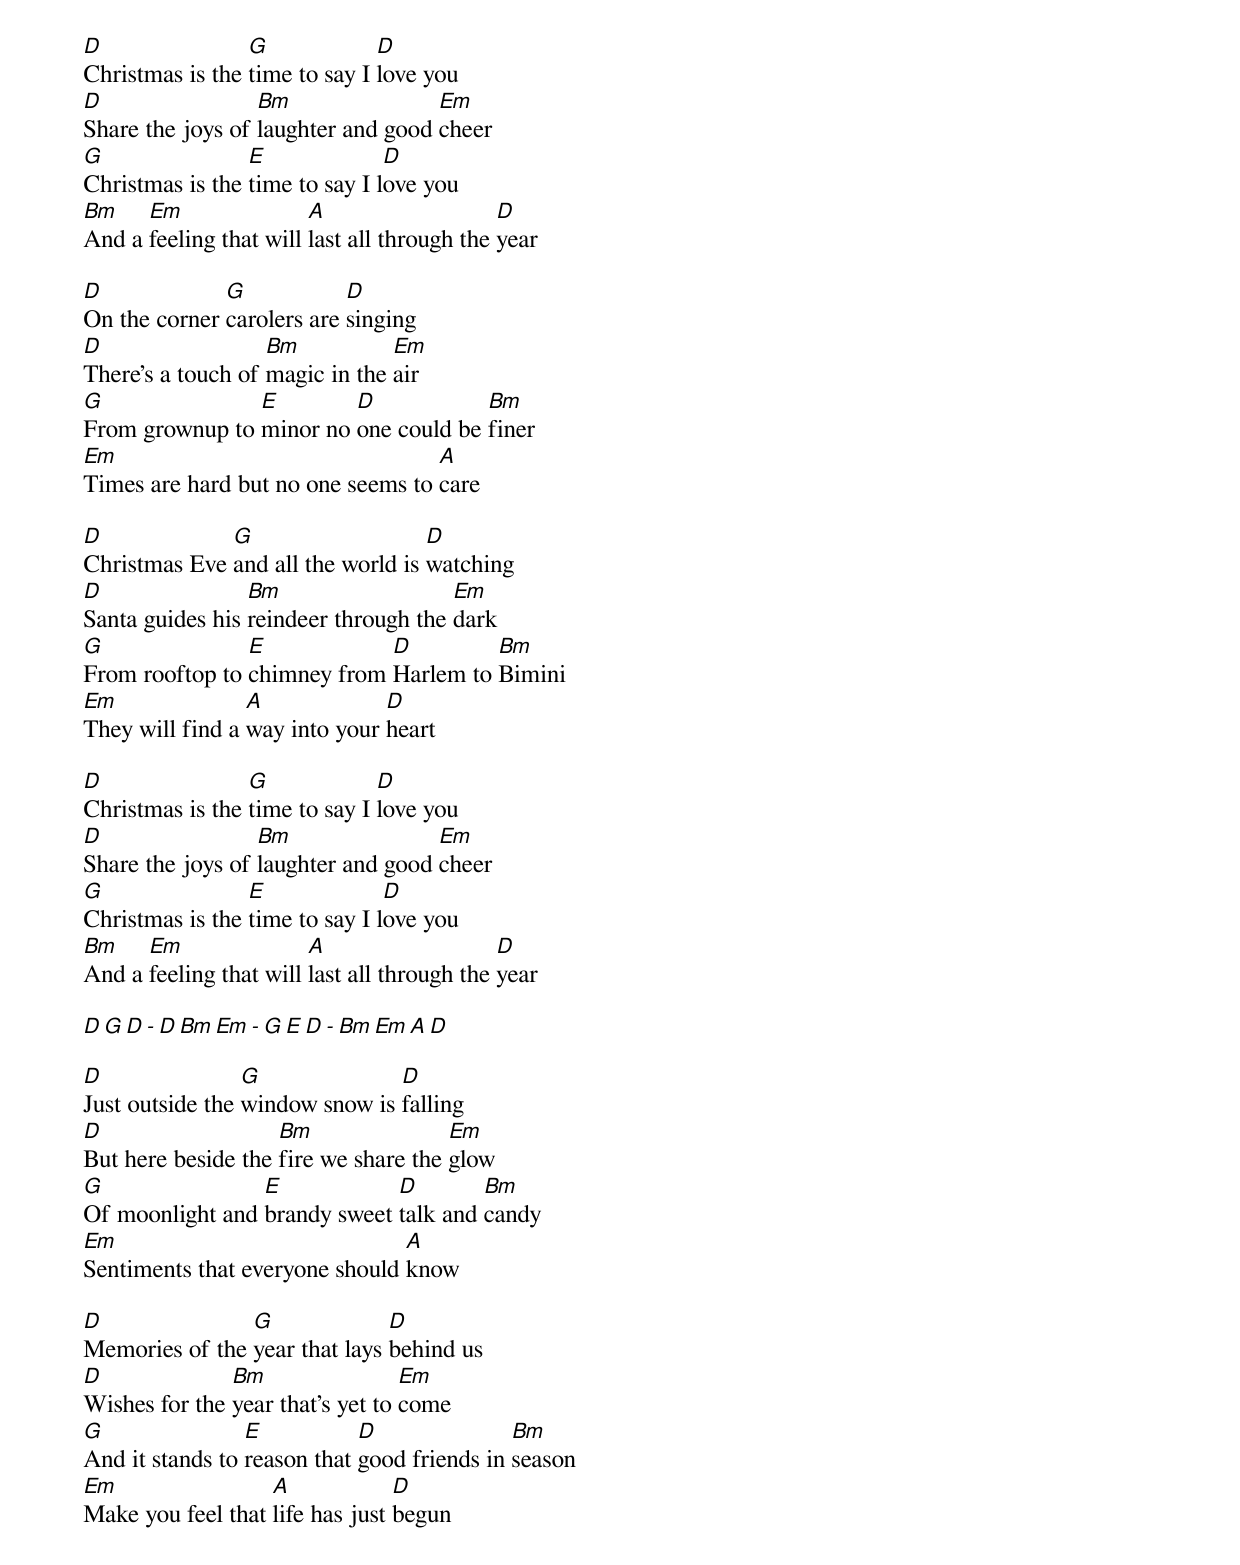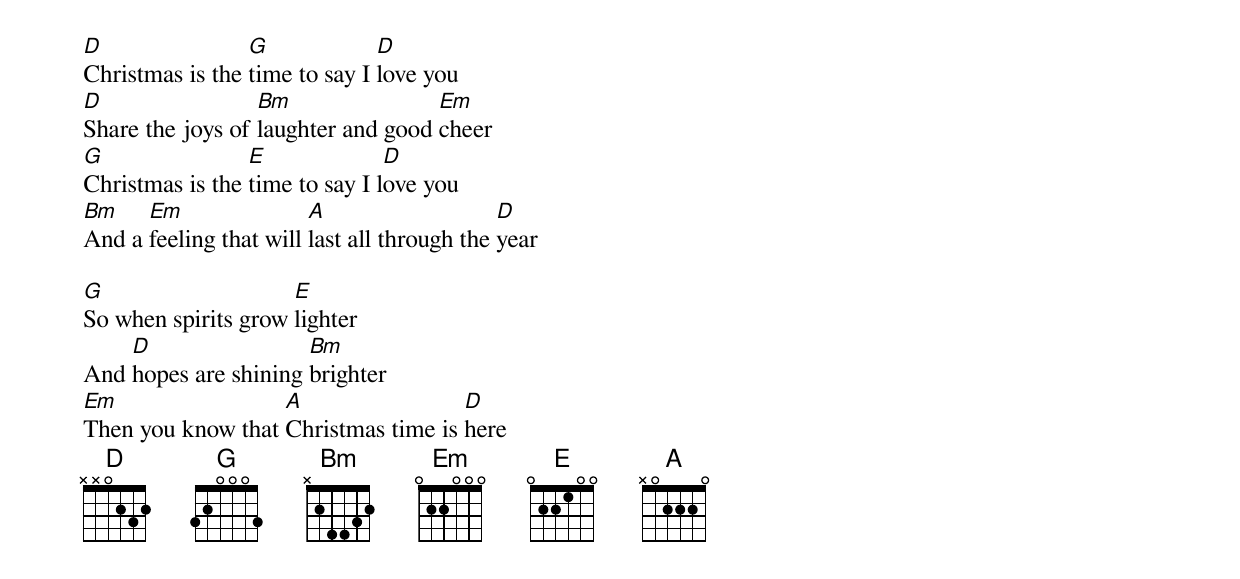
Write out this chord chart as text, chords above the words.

D                G             D
Christmas is the time to say I love you
D                 Bm                Em
Share the joys of laughter and good cheer
G                E              D
Christmas is the time to say I love you
Bm    Em                A                    D
And a feeling that will last all through the year

D             G            D
On the corner carolers are singing
D                  Bm           Em
There's a touch of magic in the air
G               E        D            Bm
From grownup to minor no one could be finer
Em                                 A
Times are hard but no one seems to care

D             G                    D
Christmas Eve and all the world is watching
D                Bm                   Em
Santa guides his reindeer through the dark
G               E            D         Bm
From rooftop to chimney from Harlem to Bimini
Em               A             D
They will find a way into your heart

D                G             D
Christmas is the time to say I love you
D                 Bm                Em
Share the joys of laughter and good cheer
G                E              D
Christmas is the time to say I love you
Bm    Em                A                    D
And a feeling that will last all through the year

D G D - D Bm Em - G E D - Bm Em A D

D                G              D
Just outside the window snow is falling
D                   Bm                Em
But here beside the fire we share the glow
G                E            D        Bm
Of moonlight and brandy sweet talk and candy
Em                              A
Sentiments that everyone should know

D               G              D
Memories of the year that lays behind us
D              Bm                 Em
Wishes for the year that's yet to come
G                E           D               Bm
And it stands to reason that good friends in season
Em                 A             D
Make you feel that life has just begun

D                G             D
Christmas is the time to say I love you
D                 Bm                Em
Share the joys of laughter and good cheer
G                E              D
Christmas is the time to say I love you
Bm    Em                A                    D
And a feeling that will last all through the year

G                    E
So when spirits grow lighter
    D                 Bm
And hopes are shining brighter
Em                 A                 D
Then you know that Christmas time is here
